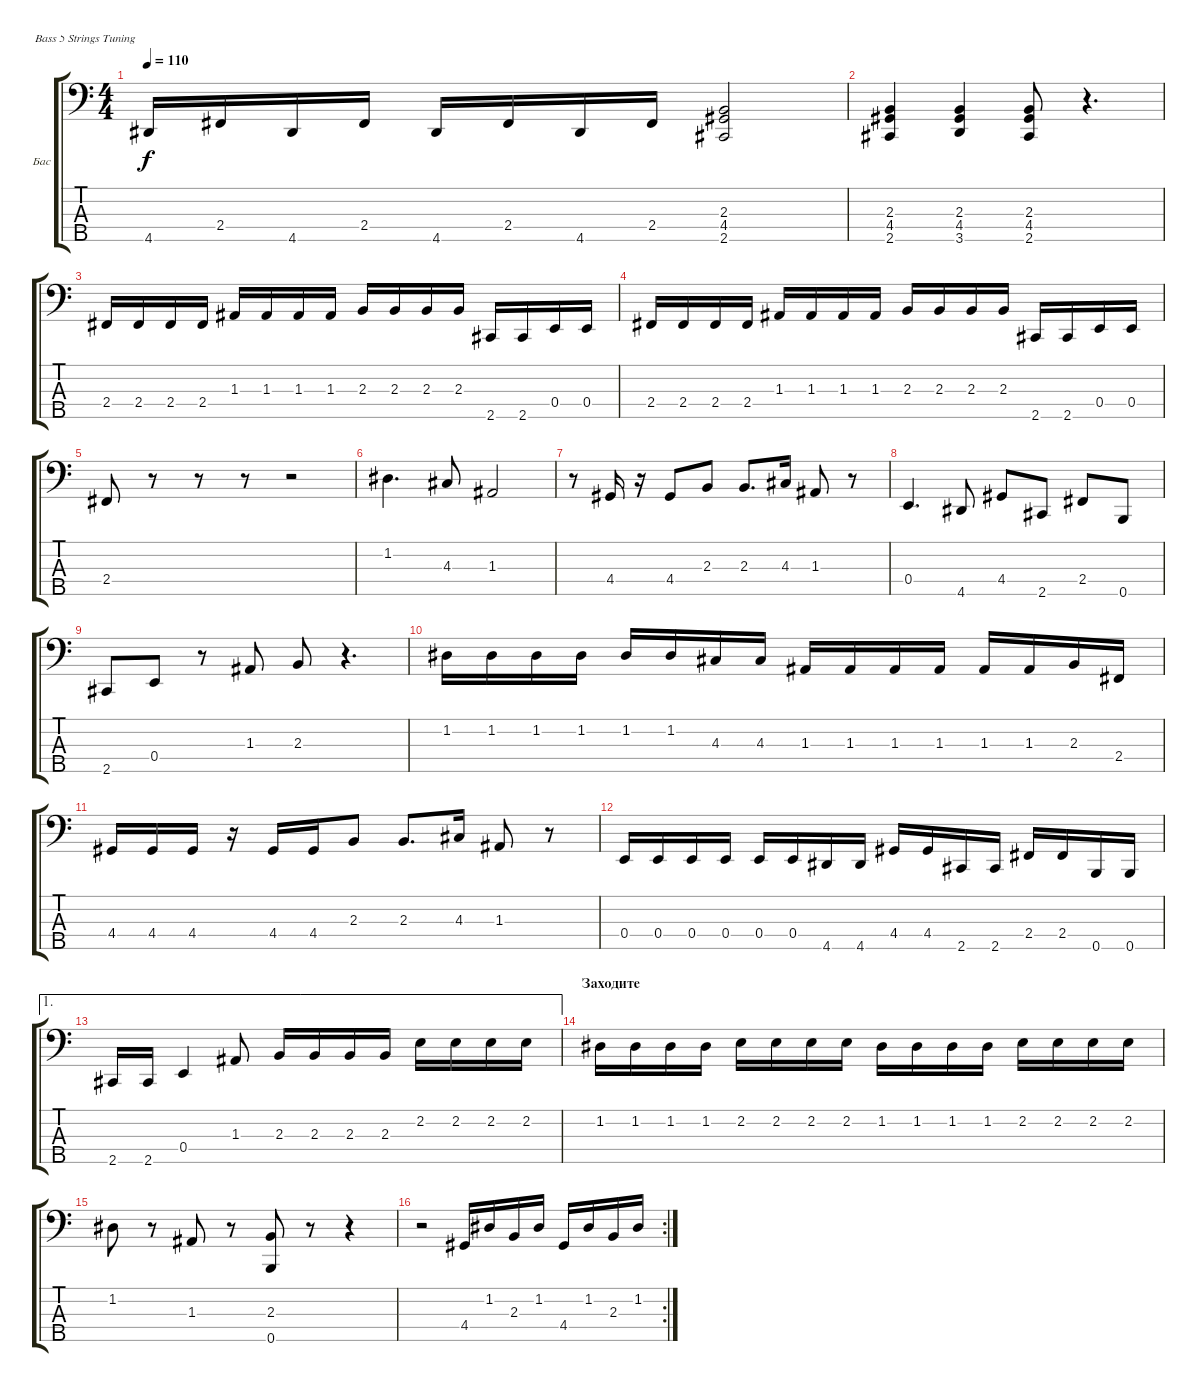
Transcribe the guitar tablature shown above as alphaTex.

\bracketExtendMode groupsimilarinstruments
\firstSystemTrackNameOrientation horizontal
\otherSystemsTrackNameOrientation horizontal
\track ("Бас" "Бас") {instrument electricbasspick}
\staff {score tabs}
\tuning (G2 D2 A1 E1 B0)
\ts (4 4)
\tempo 110
\clef f4
\ks c
4.5.16{dy f} 2.4.16 4.5.16 2.4.16 4.5.16 2.4.16 4.5.16 2.4.16 (2.3 4.4 2.5).2 |
(2.3 4.4 2.5).4 (2.3 4.4 3.5).4 (2.3 4.4 2.5).8 r.4{d} |
2.4.16 2.4.16 2.4.16 2.4.16 1.3.16 1.3.16 1.3.16 1.3.16 2.3.16 2.3.16 2.3.16 2.3.16 2.5.16 2.5.16 0.4.16 0.4.16 |
2.4.16 2.4.16 2.4.16 2.4.16 1.3.16 1.3.16 1.3.16 1.3.16 2.3.16 2.3.16 2.3.16 2.3.16 2.5.16 2.5.16 0.4.16 0.4.16 |
2.4.8 r.8 r.8 r.8 r.2 |
1.2.4{d} 4.3.8 1.3.2 |
r.8 4.4.16 r.16 4.4.8 2.3.8 2.3.8{d} 4.3.16 1.3.8 r.8 |
0.4.4{d} 4.5.8 4.4.8 2.5.8 2.4.8 0.5.8 |
2.5.8 0.4.8 r.8 1.3.8 2.3.8 r.4{d} |
1.2.16 1.2.16 1.2.16 1.2.16 1.2.16 1.2.16 4.3.16 4.3.16 1.3.16 1.3.16 1.3.16 1.3.16 1.3.16 1.3.16 2.3.16 2.4.16 |
4.4.16 4.4.16 4.4.16 r.16 4.4.16 4.4.16 2.3.8 2.3.8{d} 4.3.16 1.3.8 r.8 |
0.4.16 0.4.16 0.4.16 0.4.16 0.4.16 0.4.16 4.5.16 4.5.16 4.4.16 4.4.16 2.5.16 2.5.16 2.4.16 2.4.16 0.5.16 0.5.16 |
\ae 1
2.5.16 2.5.16 0.4.4 1.3.8 2.3.16 2.3.16 2.3.16 2.3.16 2.2.16 2.2.16 2.2.16 2.2.16 |
\section ("" "Заходите")
1.2.16 1.2.16 1.2.16 1.2.16 2.2.16 2.2.16 2.2.16 2.2.16 1.2.16 1.2.16 1.2.16 1.2.16 2.2.16 2.2.16 2.2.16 2.2.16 |
1.2.8 r.8 1.3.8 r.8 (2.3 0.5).8 r.8 r.4 |
\rc 2
r.2 4.4.16 1.2.16 2.3.16 1.2.16 4.4.16 1.2.16 2.3.16 1.2.16
